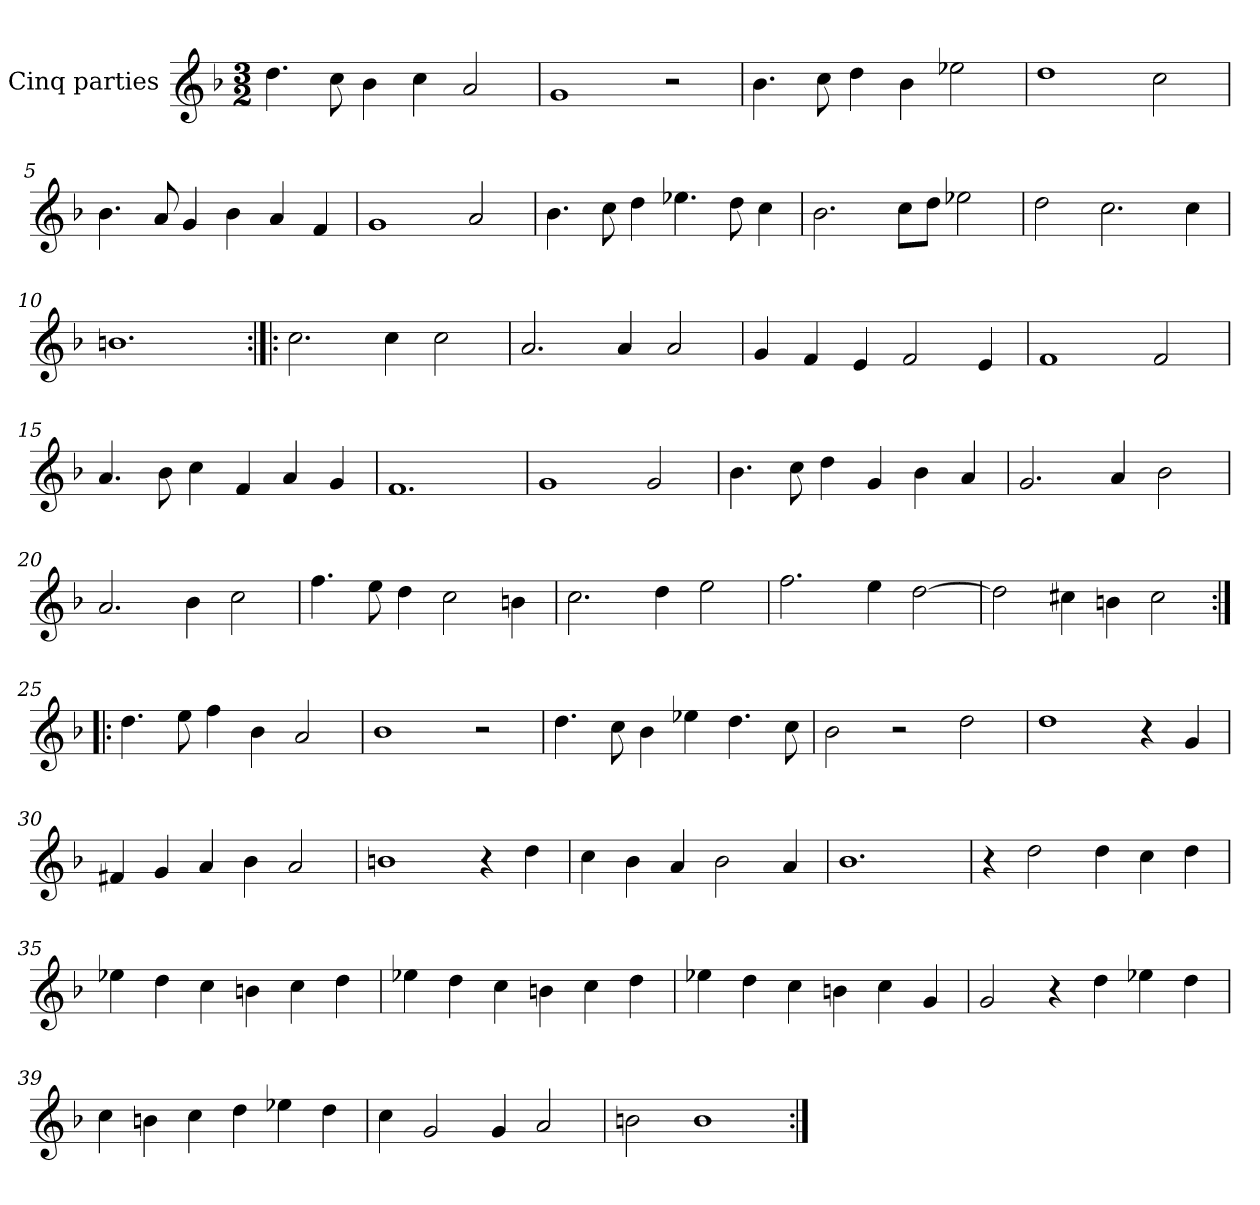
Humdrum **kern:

**kern
*part1
*staff1
*I"Cinq parties
*clefG2
*k[b-]
*M3/2
*MM180
=1
4.dd\
8cc\
4b-\
4cc\
2a/
=2
1g
2r
=3
4.b-\
8cc\
4dd\
4b-\
2ee-i\
=4
1dd
2cc\
=5
4.b-\
8a/
4g/
4b-\
4a/
4f/
=6
1g
2a/
=7
4.b-\
8cc\
4dd\
4.ee-X\
8dd\
4cc\
=8
2.b-\
8cc\L
8dd\J
2ee-X\
=9
2dd\
2.cc\
4cc\
=10
1.bn
=11:|!|:
2.cc\
4cc\
2cc\
=12
2.a/
4a/
2a/
=13
4g/
4f/
4e/
2f/
4e/
=14
1f
2f/
=15
4.a/
8b-\
4cc\
4f/
4a/
4g/
=16
1.f
=17
1g
2g/
=18
4.b-\
8cc\
4dd\
4g/
4b-\
4a/
=19
2.g/
4a/
2b-\
=20
2.a/
4b-\
2cc\
=21
4.ff\
8ee\
4dd\
2cc\
4bn\
=22
2.cc\
4dd\
2ee\
=23
2.ff\
4ee\
[2dd\
=24
2dd\]
4cc#X\
4bn\
2cc#\
=25:|!|:
4.dd\
8ee\
4ff\
4b-\
2a/
=26
1b-
2r
=27
4.dd\
8cc\
4b-\
4ee-X\
4.dd\
8cc\
=28
2b-\
2r
2dd\
=29
1dd
4r
4g/
=30
4f#X/
4g/
4a/
4b-\
2a/
=31
1bn
4r
4dd\
=32
4cc\
4b-\
4a/
2b-\
4a/
=33
1.b-
=34
4r
2dd\
4dd\
4cc\
4dd\
=35
4ee-X\
4dd\
4cc\
4bn\
4cc\
4dd\
=36
4ee-X\
4dd\
4cc\
4bn\
4cc\
4dd\
=37
4ee-X\
4dd\
4cc\
4bn\
4cc\
4g/
=38
2g/
4r
4dd\
4ee-X\
4dd\
=39
4cc\
4bn\
4cc\
4dd\
4ee-X\
4dd\
=40
4cc\
2g/
4g/
2a/
=41
2bn\
1b
=:|!
*-
